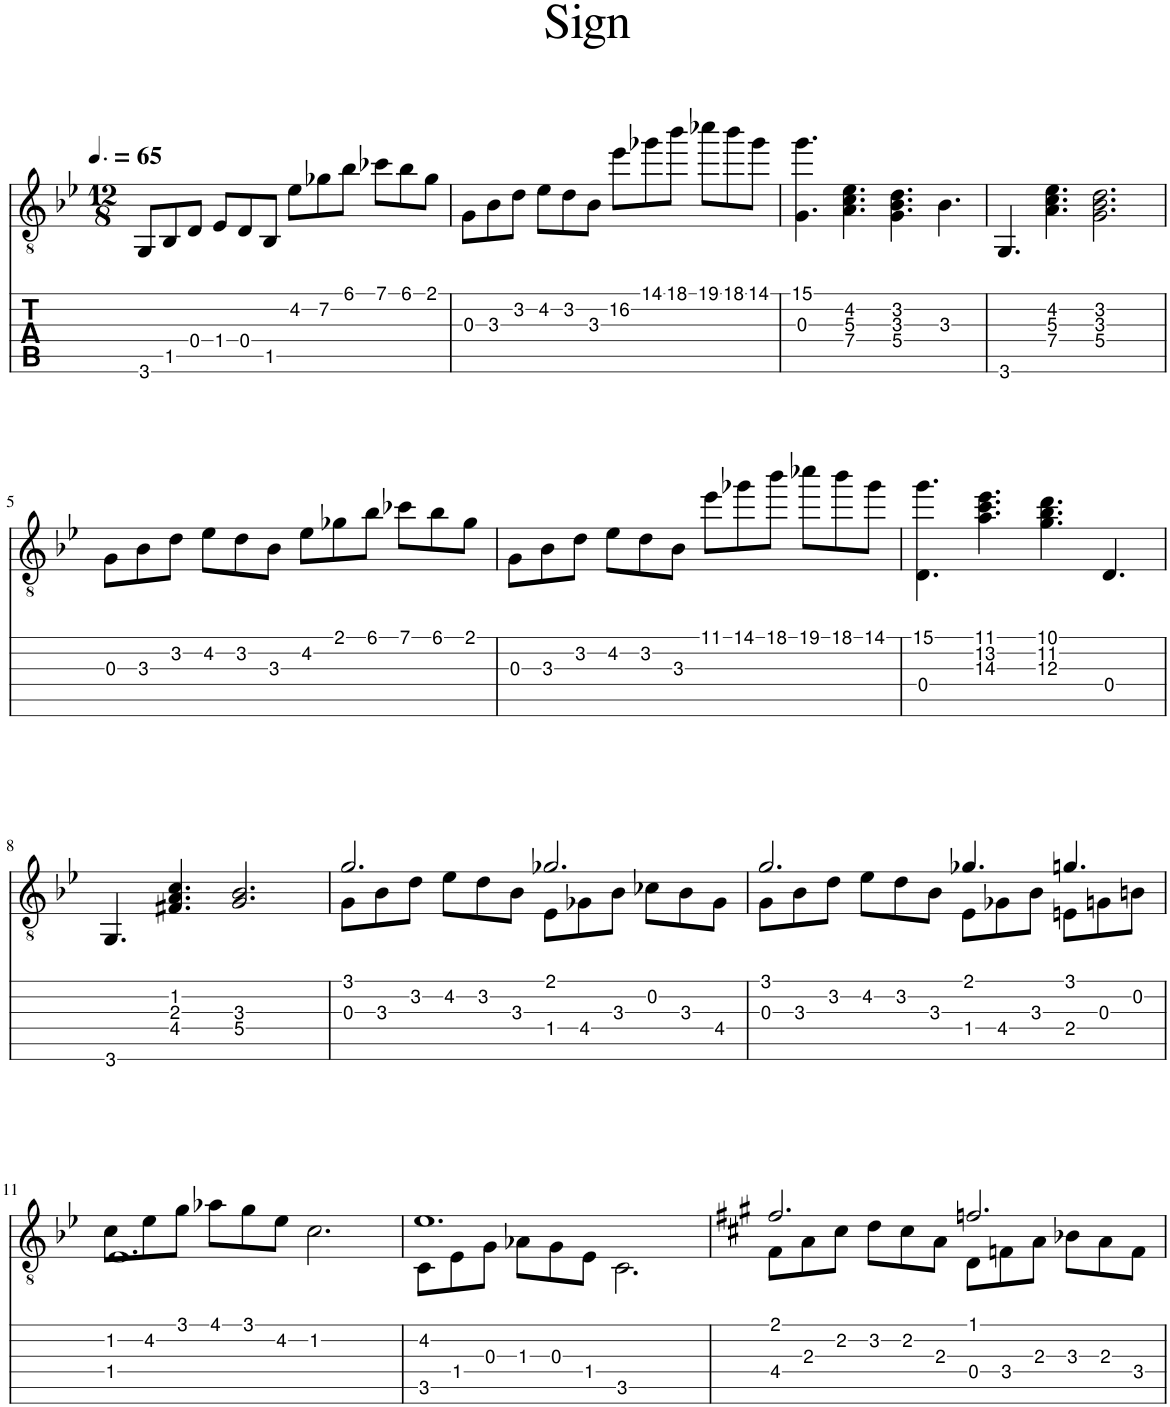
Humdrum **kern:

**kern	**kern
*part1	*part1
*staff2	*staff1
*I"Guitar	*
*I'Guit.	*
*stria6	*
*	*clefGv2
*k[b-e-]	*k[b-e-]
*M12/8	*M12/8
*MM98	*MM98
=1	=1
8GGL	8GG/L
8BB-	8BB-/
8DJ	8D/J
8E-L	8E-/L
8D	8D/
8BB-J	8BB-/J
8e-L	8e-\L
8g-	8g-X\
8b-J	8b-\J
8cc-L	8cc-X\L
8b-	8b-\
8g-J	8g-\J
=2	=2
8GL	8G\L
8B-	8B-\
8dJ	8d\J
8e-L	8e-\L
8d	8d\
8B-J	8B-\J
8ee-L	8ee-\L
8gg-	8gg-X\
8bb-J	8bb-\J
8ccc-L	8ccc-X\L
8bb-	8bb-\
8gg-J	8gg-\J
=3	=3
4.G 4.gg	4.G\ 4.gg\
4.A 4.c 4.e-	4.A\ 4.c\ 4.e-\
4.G 4.B- 4.d	4.G\ 4.B-\ 4.d\
4.B-	4.B-\
=4	=4
4.GG	4.GG/
4.A 4.c 4.e-	4.A\ 4.c\ 4.e-\
2.G 2.B- 2.d	2.G\ 2.B-\ 2.d\
!!LO:LB:g=z
=5	=5
8GL	8G\L
8B-	8B-\
8dJ	8d\J
8e-L	8e-\L
8d	8d\
8B-J	8B-\J
8e-L	8e-\L
8g-	8g-X\
8b-J	8b-\J
8cc-L	8cc-X\L
8b-	8b-\
8g-J	8g-\J
=6	=6
8GL	8G\L
8B-	8B-\
8dJ	8d\J
8e-L	8e-\L
8d	8d\
8B-J	8B-\J
8ee-L	8ee-\L
8gg-	8gg-X\
8bb-J	8bb-\J
8ccc-L	8ccc-X\L
8bb-	8bb-\
8gg-J	8gg-\J
=7	=7
4.D 4.gg	4.D\ 4.gg\
4.a 4.cc 4.ee-	4.a\ 4.cc\ 4.ee-\
4.g 4.b- 4.dd	4.g\ 4.b-\ 4.dd\
4.D	4.D/
!!LO:LB:g=z
=8	=8
4.GG	4.GG/
4.F# 4.A 4.c	4.F#X/ 4.A/ 4.c/
2.G 2.B-	2.G/ 2.B-/
=9	=9
*^	*^
2.g	8GL	2.g/	8G\L
.	8B-	.	8B-\
.	8dJ	.	8d\J
.	8e-L	.	8e-\L
.	8d	.	8d\
.	8B-J	.	8B-\J
2.g-	8E-L	2.g-X/	8E-\L
.	8G-X	.	8G-X\
.	8B-J	.	8B-\J
.	8c-XL	.	8c-X\L
.	8B-	.	8B-\
.	8G-J	.	8G-\J
=10	=10	=10	=10
2.g	8GL	2.g/	8G\L
.	8B-	.	8B-\
.	8dJ	.	8d\J
.	8e-L	.	8e-\L
.	8d	.	8d\
.	8B-J	.	8B-\J
4.g-	8E-L	4.g-X/	8E-\L
.	8G-X	.	8G-X\
.	8B-J	.	8B-\J
4.g	8EnL	4.gn/	8En\L
.	8Gn	.	8Gn\
.	8BnJ	.	8Bn\J
!!LO:LB:g=z	!!
=11	=11	=11	=11
1.E-	8cL	1.E-	8c\L
.	8e-	.	8e-\
.	8gJ	.	8g\J
.	8a-L	.	8a-X\L
.	8g	.	8g\
.	8e-J	.	8e-\J
.	2.c	.	2.c\
=12	=12	=12	=12
1.e-	8CL	1.e-	8C\L
.	8E-	.	8E-\
.	8GJ	.	8G\J
.	8A-L	.	8A-X\L
.	8G	.	8G\
.	8E-J	.	8E-\J
.	2.C	.	2.C\
=13	=13	=13	=13
*k[f#c#g#]	*	*k[f#c#g#]	*
2.f#	8F#L	2.f#/	8F#\L
.	8A	.	8A\
.	8c#J	.	8c#\J
.	8dL	.	8d\L
.	8c#	.	8c#\
.	8AJ	.	8A\J
2.f	8DL	2.fn/	8D\L
.	8F	.	8Fn\
.	8AJ	.	8A\J
.	8B-L	.	8B-X\L
.	8A	.	8A\
.	8FJ	.	8F\J
*v	*v	*	*
*	*v	*v
=	=
*-	*-
